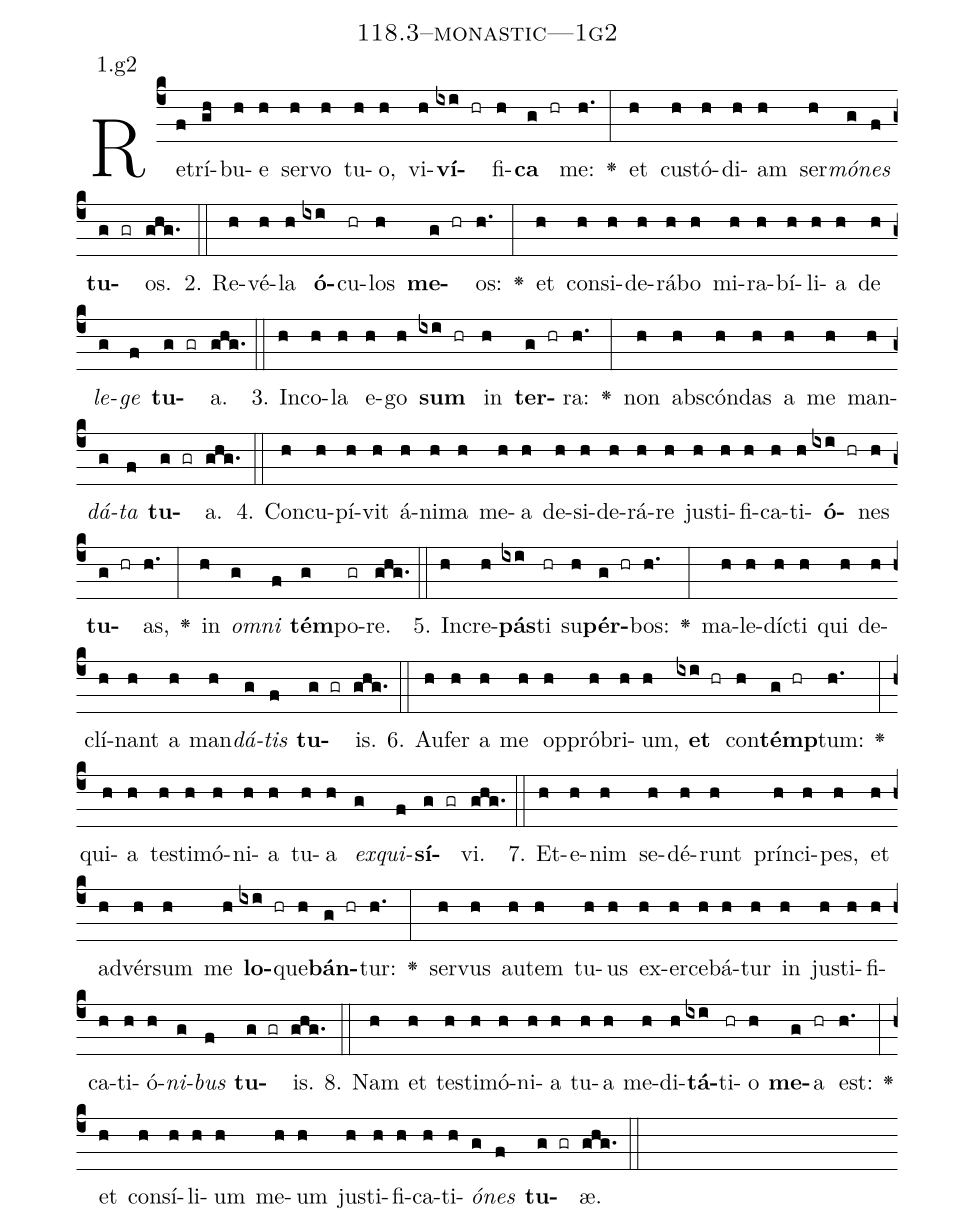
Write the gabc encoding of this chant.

name: 118.3--monastic---1g2;
annotation: 1.g2;
%%
(c4)Re(f)trí(gh)bu(h)e(h) ser(h)vo(h) tu(h)o,(h) vi(h)<b>ví</b>(ixi hr)fi(h)<b>ca</b>(g hr) me:(h.) <v>\greheightstar</v>(:) et(h) cus(h)tó(h)di(h)am(h) ser(h)<i>mó</i>(g)<i>nes</i>(f) <b>tu</b>(g gr)os.(ghg.) (::)
2. Re(h)vé(h)la(h) <b>ó</b>(ixi)cu(hr)los(h) <b>me</b>(g hr)os:(h.) <v>\greheightstar</v>(:) et(h) con(h)si(h)de(h)rá(h)bo(h) mi(h)ra(h)bí(h)li(h)a(h) de(h) <i>le</i>(g)<i>ge</i>(f) <b>tu</b>(g gr)a.(ghg.) (::)
3. In(h)co(h)la(h) e(h)go(h) <b>sum</b>(ixi hr) in(h) <b>ter</b>(g hr)ra:(h.) <v>\greheightstar</v>(:) non(h) abs(h)cón(h)das(h) a(h) me(h) man(h)<i>dá</i>(g)<i>ta</i>(f) <b>tu</b>(g gr)a.(ghg.) (::)
4. Con(h)cu(h)pí(h)vit(h) á(h)ni(h)ma(h) me(h)a(h) de(h)si(h)de(h)rá(h)re(h) jus(h)ti(h)fi(h)ca(h)ti(h)<b>ó</b>(ixi hr)nes(h) <b>tu</b>(g hr)as,(h.) <v>\greheightstar</v>(:) in(h) <i>om</i>(g)<i>ni</i>(f) <b>tém</b>(g)po(gr)re.(ghg.) (::)
5. In(h)cre(h)<b>pás</b>(ixi)ti(hr) su(h)<b>pér</b>(g hr)bos:(h.) <v>\greheightstar</v>(:) ma(h)le(h)díc(h)ti(h) qui(h) de(h)clí(h)nant(h) a(h) man(h)<i>dá</i>(g)<i>tis</i>(f) <b>tu</b>(g gr)is.(ghg.) (::)
6. Au(h)fer(h) a(h) me(h) op(h)pró(h)bri(h)um,(h) <b>et</b>(ixi hr) con(h)<b>témp</b>(g hr)tum:(h.) <v>\greheightstar</v>(:) qui(h)a(h) tes(h)ti(h)mó(h)ni(h)a(h) tu(h)a(h) <i>ex</i>(g)<i>qui</i>(f)<b>sí</b>(g gr)vi.(ghg.) (::)
7. Et(h)e(h)nim(h) se(h)dé(h)runt(h) prín(h)ci(h)pes,(h) et(h) ad(h)vér(h)sum(h) me(h) <b>lo</b>(ixi hr)que(h)<b>bán</b>(g hr)tur:(h.) <v>\greheightstar</v>(:) ser(h)vus(h) au(h)tem(h) tu(h)us(h) ex(h)er(h)ce(h)bá(h)tur(h) in(h) jus(h)ti(h)fi(h)ca(h)ti(h)ó(h)<i>ni</i>(g)<i>bus</i>(f) <b>tu</b>(g gr)is.(ghg.) (::)
8. Nam(h) et(h) tes(h)ti(h)mó(h)ni(h)a(h) tu(h)a(h) me(h)di(h)<b>tá</b>(ixi)ti(hr)o(h) <b>me</b>(g)a(hr) est:(h.) <v>\greheightstar</v>(:) et(h) con(h)sí(h)li(h)um(h) me(h)um(h) jus(h)ti(h)fi(h)ca(h)ti(h)<i>ó</i>(g)<i>nes</i>(f) <b>tu</b>(g gr)æ.(ghg.) (::)
